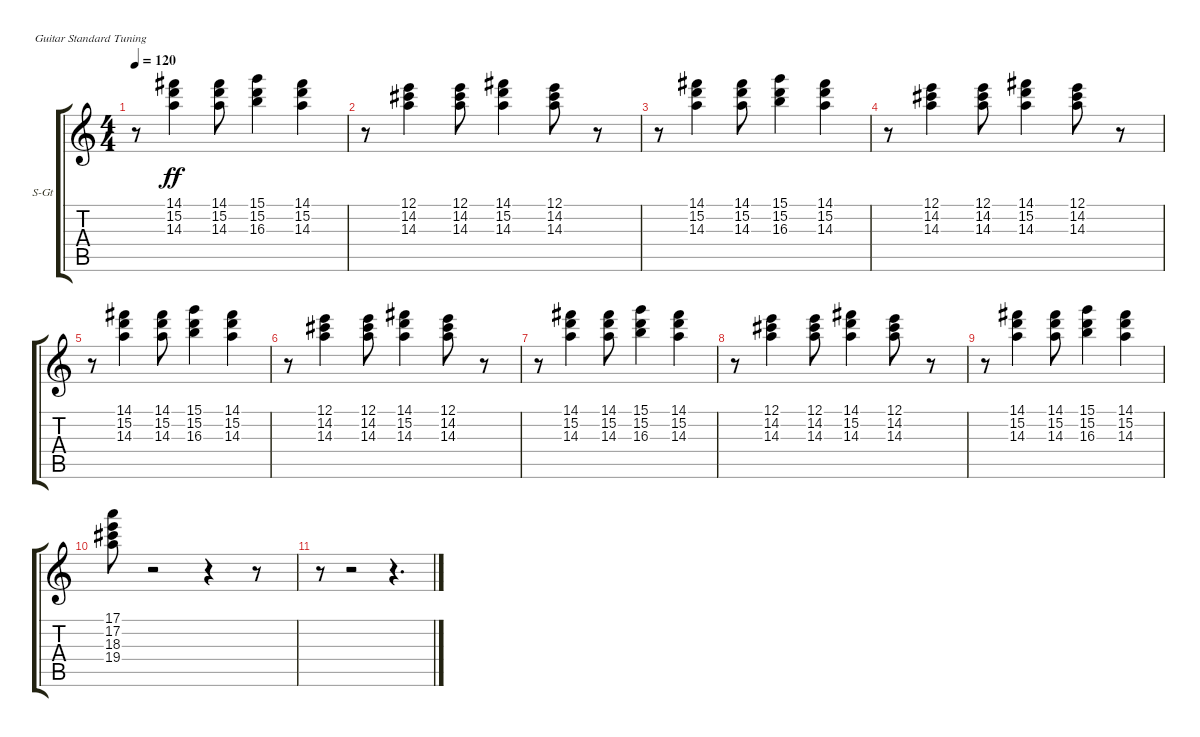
\bracketExtendMode groupsimilarinstruments
\firstSystemTrackNameOrientation horizontal
\otherSystemsTrackNameOrientation horizontal
\track ("Keyboard" "S-Gt") {instrument pad3polysynth}
\staff {score tabs}
\tuning (E4 B3 G3 D3 A2 E2)
\displaytranspose 12
\ts (4 4)
\tempo 120
\clef g2
\ks c
r.8{dy ff} (14.1 15.2 14.3).4 (14.1 15.2 14.3).8 (15.1 15.2 16.3).4 (14.1 15.2 14.3).4 |
r.8 (12.1 14.2 14.3).4 (12.1 14.2 14.3).8 (14.1 15.2 14.3).4 (12.1 14.2 14.3).8 r.8 |
r.8 (14.1 15.2 14.3).4 (14.1 15.2 14.3).8 (15.1 15.2 16.3).4 (14.1 15.2 14.3).4 |
r.8 (12.1 14.2 14.3).4 (12.1 14.2 14.3).8 (14.1 15.2 14.3).4 (12.1 14.2 14.3).8 r.8 |
r.8 (14.1 15.2 14.3).4 (14.1 15.2 14.3).8 (15.1 15.2 16.3).4 (14.1 15.2 14.3).4 |
r.8 (12.1 14.2 14.3).4 (12.1 14.2 14.3).8 (14.1 15.2 14.3).4 (12.1 14.2 14.3).8 r.8 |
r.8 (14.1 15.2 14.3).4 (14.1 15.2 14.3).8 (15.1 15.2 16.3).4 (14.1 15.2 14.3).4 |
r.8 (12.1 14.2 14.3).4 (12.1 14.2 14.3).8 (14.1 15.2 14.3).4 (12.1 14.2 14.3).8 r.8 |
r.8 (14.1 15.2 14.3).4 (14.1 15.2 14.3).8 (15.1 15.2 16.3).4 (14.1 15.2 14.3).4 |
(17.1 17.2 18.3 19.4).8 r.2 r.4 r.8 |
r.8 r.2 r.4{d}
